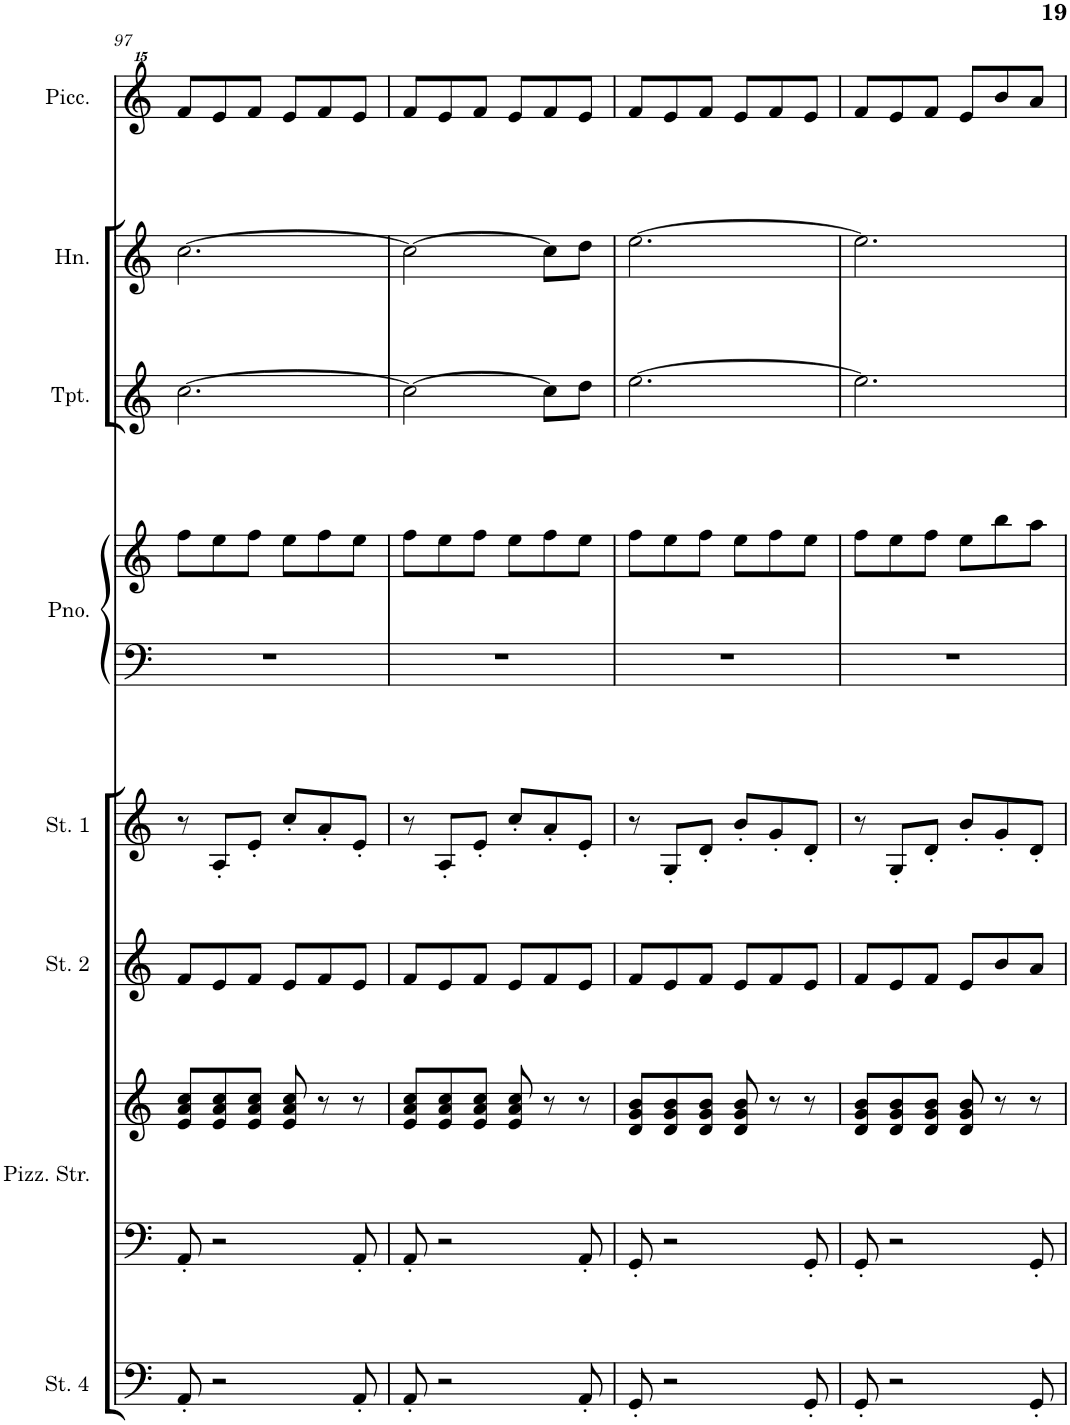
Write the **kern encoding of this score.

**kern	**kern	**kern	**kern	**kern	**kern	**kern	**kern	**kern
*part8	*part7	*part7	*part6	*part5	*part4	*part3	*part2	*part1
*staff9	*staff8	*staff7	*staff6	*staff5	*staff4	*staff3	*staff2	*staff1
*I"Strings 4	*I"Pizzicato Strings	*	*I"Strings 2	*I"Strings 1	*I"Piano	*I"Trumpet	*I"Horn	*I"Piccolo
*I'St. 4	*I'Pizz. Str.	*	*I'St. 2	*I'St. 1	*I'Pno.	*I'Tpt.	*I'Hn.	*I'Picc.
!!LO:PB:g=z
*clefF4	*clefF4	*clefG2	*clefG2	*clefG2	*clefG2	*clefG2	*clefG2	*clefG^^2
*	*	*	*	*	*	*Trd1c2	*Trd7c12	*Trd-7c-12
*k[]	*k[]	*k[]	*k[]	*k[]	*k[]	*k[]	*k[]	*k[]
*M6/8	*M6/8	*M6/8	*M6/8	*M6/8	*M6/8	*M6/8	*M6/8	*M6/8
=97	=97	=97	=97	=97	=97	=97	=97	=97
8AA'/	8AA'/	8e/ 8a/ 8cc/L	8f/L	8r	8ff\L	[2.cc\	[2.cc\	8fff/L
2r	2r	8e/ 8a/ 8cc/	8e/	8A'/L	8ee\	.	.	8eee/
.	.	8e/ 8a/ 8cc/J	8f/J	8e'/J	8ff\J	.	.	8fff/J
.	.	8e/ 8a/ 8cc/	8e/L	8cc'/L	8ee\L	.	.	8eee/L
.	.	8r	8f/	8a'/	8ff\	.	.	8fff/
8AA'/	8AA'/	8r	8e/J	8e'/J	8ee\J	.	.	8eee/J
=98	=98	=98	=98	=98	=98	=98	=98	=98
8AA'/	8AA'/	8e/ 8a/ 8cc/L	8f/L	8r	8ff\L	2cc\_	2cc\_	8fff/L
2r	2r	8e/ 8a/ 8cc/	8e/	8A'/L	8ee\	.	.	8eee/
.	.	8e/ 8a/ 8cc/J	8f/J	8e'/J	8ff\J	.	.	8fff/J
.	.	8e/ 8a/ 8cc/	8e/L	8cc'/L	8ee\L	.	.	8eee/L
.	.	8r	8f/	8a'/	8ff\	8cc\L]	8cc\L]	8fff/
8AA'/	8AA'/	8r	8e/J	8e'/J	8ee\J	8dd\J	8dd\J	8eee/J
=99	=99	=99	=99	=99	=99	=99	=99	=99
8GG'/	8GG'/	8d/ 8g/ 8b/L	8f/L	8r	8ff\L	[2.ee\	[2.ee\	8fff/L
2r	2r	8d/ 8g/ 8b/	8e/	8G'/L	8ee\	.	.	8eee/
.	.	8d/ 8g/ 8b/J	8f/J	8d'/J	8ff\J	.	.	8fff/J
.	.	8d/ 8g/ 8b/	8e/L	8b'/L	8ee\L	.	.	8eee/L
.	.	8r	8f/	8g'/	8ff\	.	.	8fff/
8GG'/	8GG'/	8r	8e/J	8d'/J	8ee\J	.	.	8eee/J
=100	=100	=100	=100	=100	=100	=100	=100	=100
8GG'/	8GG'/	8d/ 8g/ 8b/L	8f/L	8r	8ff\L	2.ee\]	2.ee\]	8fff/L
2r	2r	8d/ 8g/ 8b/	8e/	8G'/L	8ee\	.	.	8eee/
.	.	8d/ 8g/ 8b/J	8f/J	8d'/J	8ff\J	.	.	8fff/J
.	.	8d/ 8g/ 8b/	8e/L	8b'/L	8ee\L	.	.	8eee/L
.	.	8r	8b/	8g'/	8bb\	.	.	8bbb/
8GG'/	8GG'/	8r	8a/J	8d'/J	8aa\J	.	.	8aaa/J
=	=	=	=	=	=	=	=	=
*-	*-	*-	*-	*-	*-	*-	*-	*-
